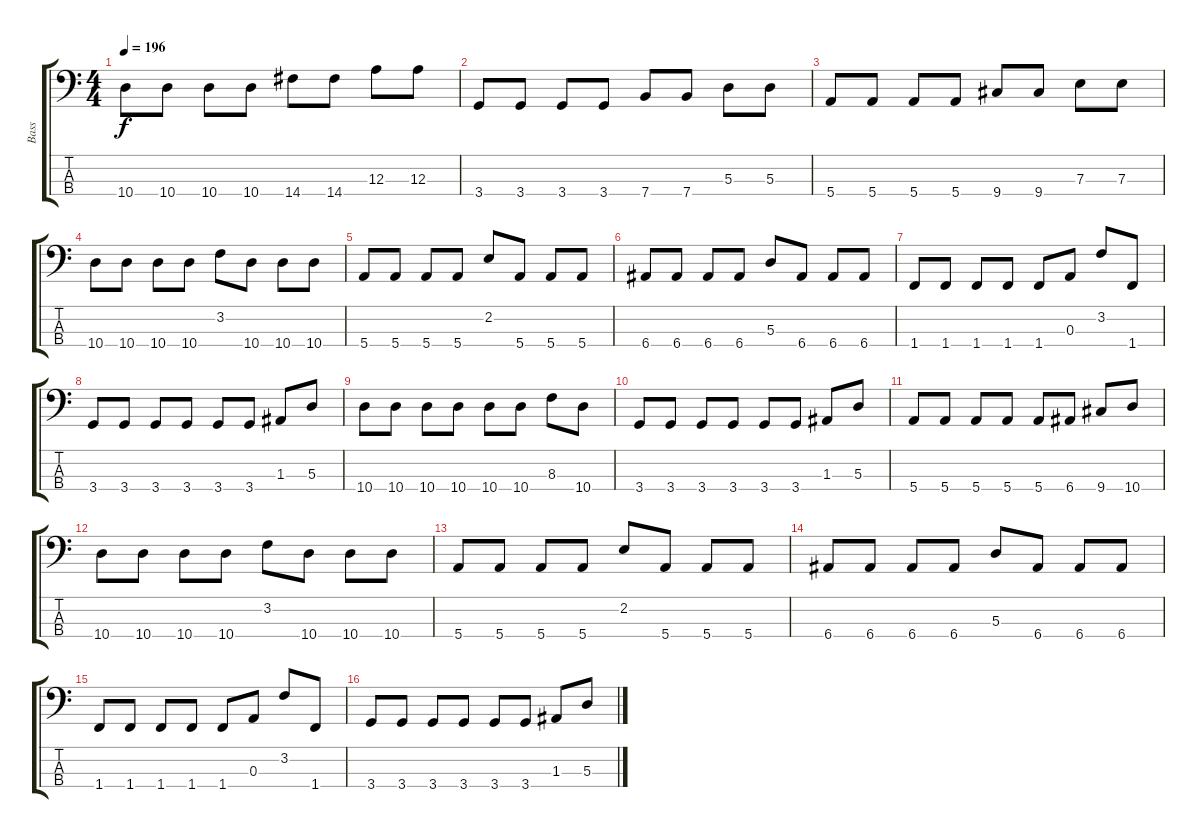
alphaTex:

\track ("Bass" "Bass") {instrument electricbassfinger}
\staff {score tabs}
\tuning (G2 D2 A1 E1) {hide}
\ts (4 4)
\tempo 196
\clef f4
\ks c
10.4.8{dy f} 10.4.8 10.4.8 10.4.8 14.4.8 14.4.8 12.3.8 12.3.8 |
3.4.8 3.4.8 3.4.8 3.4.8 7.4.8 7.4.8 5.3.8 5.3.8 |
5.4.8 5.4.8 5.4.8 5.4.8 9.4.8 9.4.8 7.3.8 7.3.8 |
10.4.8 10.4.8 10.4.8 10.4.8 3.2.8 10.4.8 10.4.8 10.4.8 |
5.4.8 5.4.8 5.4.8 5.4.8 2.2.8 5.4.8 5.4.8 5.4.8 |
6.4.8 6.4.8 6.4.8 6.4.8 5.3.8 6.4.8 6.4.8 6.4.8 |
1.4.8 1.4.8 1.4.8 1.4.8 1.4.8 0.3.8 3.2.8 1.4.8 |
3.4.8 3.4.8 3.4.8 3.4.8 3.4.8 3.4.8 1.3.8 5.3.8 |
10.4.8 10.4.8 10.4.8 10.4.8 10.4.8 10.4.8 8.3.8 10.4.8 |
3.4.8 3.4.8 3.4.8 3.4.8 3.4.8 3.4.8 1.3.8 5.3.8 |
5.4.8 5.4.8 5.4.8 5.4.8 5.4.8 6.4.8 9.4.8 10.4.8 |
10.4.8 10.4.8 10.4.8 10.4.8 3.2.8 10.4.8 10.4.8 10.4.8 |
5.4.8 5.4.8 5.4.8 5.4.8 2.2.8 5.4.8 5.4.8 5.4.8 |
6.4.8 6.4.8 6.4.8 6.4.8 5.3.8 6.4.8 6.4.8 6.4.8 |
1.4.8 1.4.8 1.4.8 1.4.8 1.4.8 0.3.8 3.2.8 1.4.8 |
3.4.8 3.4.8 3.4.8 3.4.8 3.4.8 3.4.8 1.3.8 5.3.8
